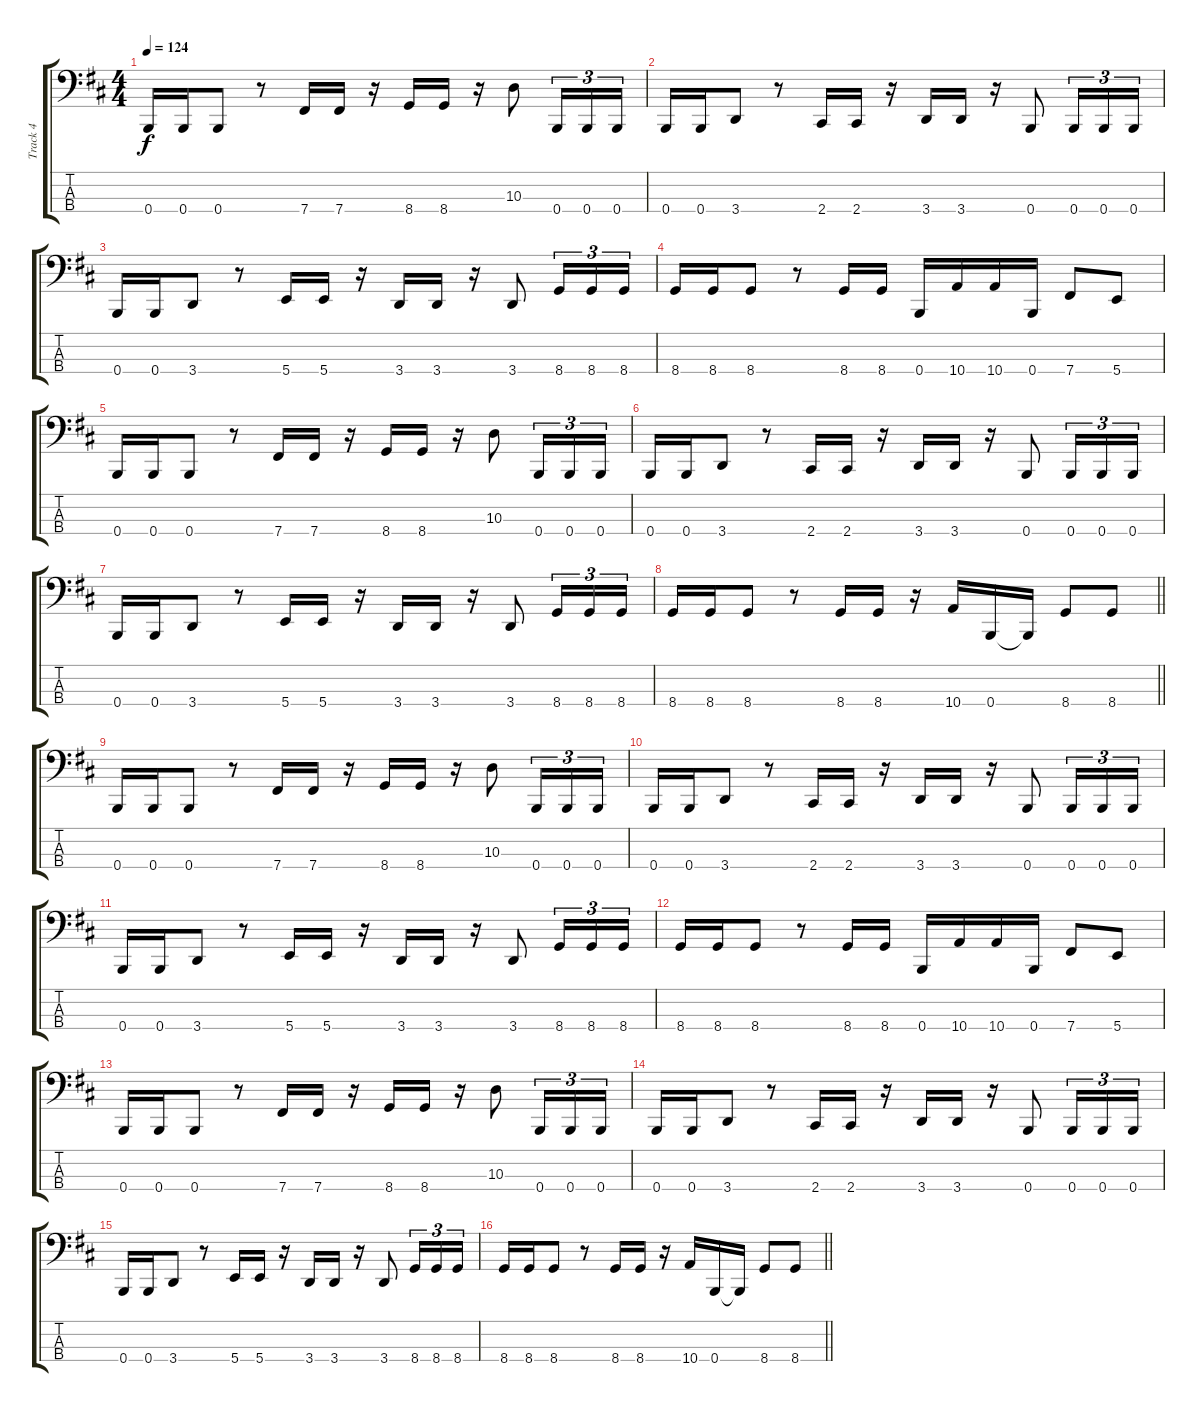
\track ("Track 4" "Track 4") {instrument synthbass2}
\staff {score tabs}
\tuning (D2 A1 E1 B0) {hide}
\ts (4 4)
\tempo 124
\clef f4
\ks bminor
0.4.16{dy f} 0.4.16 0.4.8 r.8 7.4.16 7.4.16 r.16 8.4.16 8.4.16 r.16 10.3.8 0.4.16{tu (3 2)} 0.4.16{tu (3 2)} 0.4.16{tu (3 2)} |
0.4.16 0.4.16 3.4.8 r.8 2.4.16 2.4.16 r.16 3.4.16 3.4.16 r.16 0.4.8 0.4.16{tu (3 2)} 0.4.16{tu (3 2)} 0.4.16{tu (3 2)} |
0.4.16 0.4.16 3.4.8 r.8 5.4.16 5.4.16 r.16 3.4.16 3.4.16 r.16 3.4.8 8.4.16{tu (3 2)} 8.4.16{tu (3 2)} 8.4.16{tu (3 2)} |
8.4.16 8.4.16 8.4.8 r.8 8.4.16 8.4.16 0.4.16 10.4.16 10.4.16 0.4.16 7.4.8 5.4.8 |
0.4.16 0.4.16 0.4.8 r.8 7.4.16 7.4.16 r.16 8.4.16 8.4.16 r.16 10.3.8 0.4.16{tu (3 2)} 0.4.16{tu (3 2)} 0.4.16{tu (3 2)} |
0.4.16 0.4.16 3.4.8 r.8 2.4.16 2.4.16 r.16 3.4.16 3.4.16 r.16 0.4.8 0.4.16{tu (3 2)} 0.4.16{tu (3 2)} 0.4.16{tu (3 2)} |
0.4.16 0.4.16 3.4.8 r.8 5.4.16 5.4.16 r.16 3.4.16 3.4.16 r.16 3.4.8 8.4.16{tu (3 2)} 8.4.16{tu (3 2)} 8.4.16{tu (3 2)} |
\barLineRight lightlight
8.4.16 8.4.16 8.4.8 r.8 8.4.16 8.4.16 r.16 10.4.16 0.4.16 0.4{t}.16 8.4.8 8.4.8 |
\section ("" "")
0.4.16 0.4.16 0.4.8 r.8 7.4.16 7.4.16 r.16 8.4.16 8.4.16 r.16 10.3.8 0.4.16{tu (3 2)} 0.4.16{tu (3 2)} 0.4.16{tu (3 2)} |
0.4.16 0.4.16 3.4.8 r.8 2.4.16 2.4.16 r.16 3.4.16 3.4.16 r.16 0.4.8 0.4.16{tu (3 2)} 0.4.16{tu (3 2)} 0.4.16{tu (3 2)} |
0.4.16 0.4.16 3.4.8 r.8 5.4.16 5.4.16 r.16 3.4.16 3.4.16 r.16 3.4.8 8.4.16{tu (3 2)} 8.4.16{tu (3 2)} 8.4.16{tu (3 2)} |
8.4.16 8.4.16 8.4.8 r.8 8.4.16 8.4.16 0.4.16 10.4.16 10.4.16 0.4.16 7.4.8 5.4.8 |
0.4.16 0.4.16 0.4.8 r.8 7.4.16 7.4.16 r.16 8.4.16 8.4.16 r.16 10.3.8 0.4.16{tu (3 2)} 0.4.16{tu (3 2)} 0.4.16{tu (3 2)} |
0.4.16 0.4.16 3.4.8 r.8 2.4.16 2.4.16 r.16 3.4.16 3.4.16 r.16 0.4.8 0.4.16{tu (3 2)} 0.4.16{tu (3 2)} 0.4.16{tu (3 2)} |
0.4.16 0.4.16 3.4.8 r.8 5.4.16 5.4.16 r.16 3.4.16 3.4.16 r.16 3.4.8 8.4.16{tu (3 2)} 8.4.16{tu (3 2)} 8.4.16{tu (3 2)} |
\barLineRight lightlight
8.4.16 8.4.16 8.4.8 r.8 8.4.16 8.4.16 r.16 10.4.16 0.4.16 0.4{t}.16 8.4.8 8.4.8
